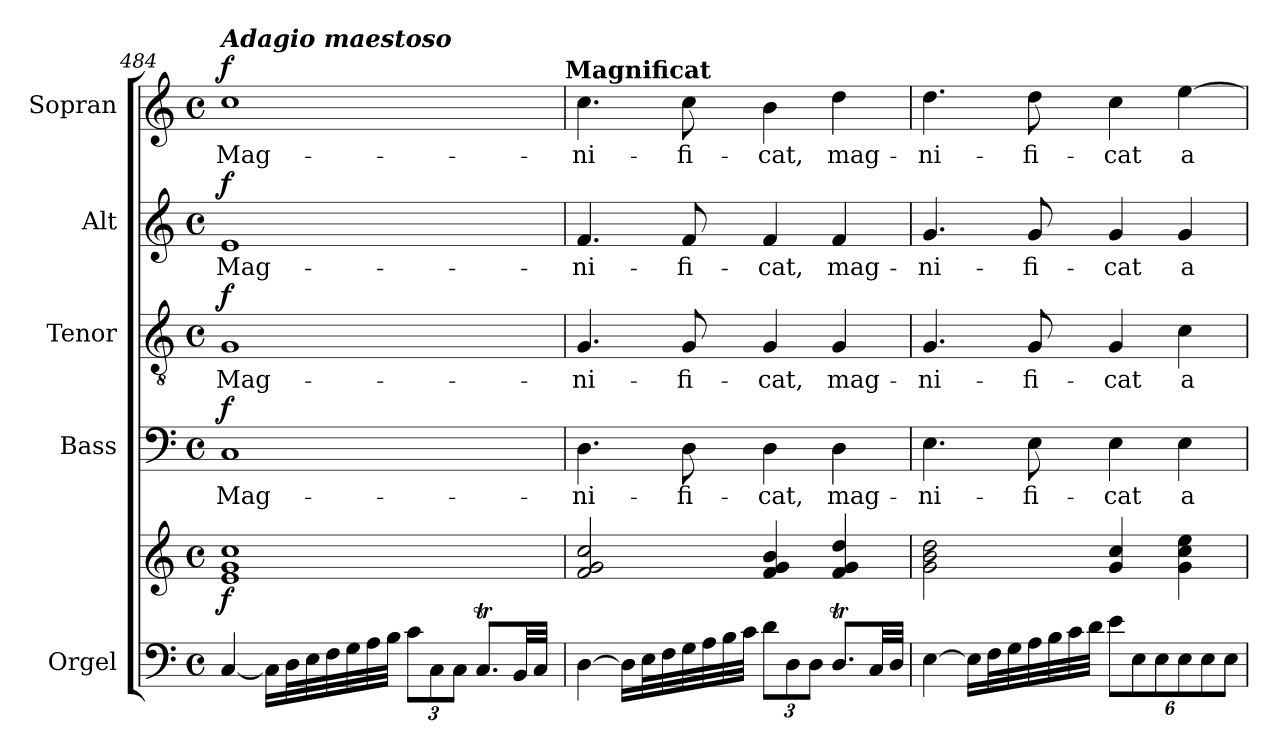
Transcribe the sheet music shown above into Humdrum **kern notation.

**kern	**kern	**dynam	**kern	**text	**dynam	**kern	**text	**dynam	**kern	**text	**dynam	**kern	**text	**dynam
*part5	*part5	*part5	*part4	*part4	*part4	*part3	*part3	*part3	*part2	*part2	*part2	*part1	*part1	*part1
*staff6	*staff5	*staff5/6	*staff4	*staff4	*staff4	*staff3	*staff3	*staff3	*staff2	*staff2	*staff2	*staff1	*staff1	*staff1
*I"Orgel	*	*	*I"Bass	*	*	*I"Tenor	*	*	*I"Alt	*	*	*I"Sopran	*	*
*I'Org.	*	*	*I'B.	*	*	*I'T.	*	*	*I'A.	*	*	*I'S.	*	*
!!LO:PB:g=z
*clefF4	*clefG2	*	*clefF4	*	*	*clefGv2	*	*	*clefG2	*	*	*clefG2	*	*
*k[]	*k[]	*	*k[]	*	*	*k[]	*	*	*k[]	*	*	*k[]	*	*
*C:	*C:	*	*C:	*	*	*C:	*	*	*C:	*	*	*C:	*	*
*M4/4	*M4/4	*	*M4/4	*	*	*M4/4	*	*	*M4/4	*	*	*M4/4	*	*
*met(c)	*met(c)	*	*met(c)	*	*	*met(c)	*	*	*met(c)	*	*	*met(c)	*	*
=484	=484	=484	=484	=484	=484	=484	=484	=484	=484	=484	=484	=484	=484	=484
!	!	!	!	!	!	!	!	!	!	!	!	!LO:TX:a:Bi:t=Adagio maestoso	!	!
!	!	!LO:DY:b	!	!LO:LY:b	!LO:DY:a	!	!LO:LY:b	!LO:DY:a	!	!LO:LY:b	!LO:DY:a	!	!LO:LY:b	!LO:DY:a
[4C/	1e 1g 1cc	f	1C	Mag-	f	1G	Mag-	f	1e	Mag-	f	1cc	Mag-	f
16C\LL]	.	.	.	.	.	.	.	.	.	.	.	.	.	.
32D\L	.	.	.	.	.	.	.	.	.	.	.	.	.	.
32E\	.	.	.	.	.	.	.	.	.	.	.	.	.	.
32F\	.	.	.	.	.	.	.	.	.	.	.	.	.	.
32G\	.	.	.	.	.	.	.	.	.	.	.	.	.	.
32A\	.	.	.	.	.	.	.	.	.	.	.	.	.	.
32B\JJJ	.	.	.	.	.	.	.	.	.	.	.	.	.	.
*Xbrackettup	*	*	*	*	*	*	*	*	*	*	*	*	*	*
12c\L	.	.	.	.	.	.	.	.	.	.	.	.	.	.
12C\	.	.	.	.	.	.	.	.	.	.	.	.	.	.
12C\J	.	.	.	.	.	.	.	.	.	.	.	.	.	.
8.CT/L	.	.	.	.	.	.	.	.	.	.	.	.	.	.
32BB/LL	.	.	.	.	.	.	.	.	.	.	.	.	.	.
32C/JJJ	.	.	.	.	.	.	.	.	.	.	.	.	.	.
16ryy	16ryy	.	16ryy	.	.	16ryy	.	.	16ryy	.	.	16ryy	.	.
!	!	!	!	!	!	!	!	!	!	!	!	!LO:TX:a:B:t=Magnificat	!	!
=485	=485	=485	=485	=485	=485	=485	=485	=485	=485	=485	=485	=485	=485	=485
!	!	!	!	!LO:LY:b	!	!	!LO:LY:b	!	!	!LO:LY:b	!	!	!LO:LY:b	!
[4D\	2f/ 2g/ 2cc/	.	4.D\	-ni-	.	4.G/	-ni-	.	4.f/	-ni-	.	4.cc\	-ni-	.
16D\LL]	.	.	.	.	.	.	.	.	.	.	.	.	.	.
32E\L	.	.	.	.	.	.	.	.	.	.	.	.	.	.
32F\	.	.	.	.	.	.	.	.	.	.	.	.	.	.
!	!	!	!	!LO:LY:b	!	!	!LO:LY:b	!	!	!LO:LY:b	!	!	!LO:LY:b	!
32G\	.	.	8D\	-fi-	.	8G/	-fi-	.	8f/	-fi-	.	8cc\	-fi-	.
32A\	.	.	.	.	.	.	.	.	.	.	.	.	.	.
32B\	.	.	.	.	.	.	.	.	.	.	.	.	.	.
32c\JJJ	.	.	.	.	.	.	.	.	.	.	.	.	.	.
!	!	!	!	!LO:LY:b	!	!	!LO:LY:b	!	!	!LO:LY:b	!	!	!LO:LY:b	!
12d\L	4f/ 4g/ 4b/	.	4D\	-cat,	.	4G/	-cat,	.	4f/	-cat,	.	4b\	-cat,	.
12D\	.	.	.	.	.	.	.	.	.	.	.	.	.	.
12D\J	.	.	.	.	.	.	.	.	.	.	.	.	.	.
!	!	!	!	!LO:LY:b	!	!	!LO:LY:b	!	!	!LO:LY:b	!	!	!LO:LY:b	!
8.DT/L	4f/ 4g/ 4dd/	.	4D\	mag-	.	4G/	mag-	.	4f/	mag-	.	4dd\	mag-	.
32C/LL	.	.	.	.	.	.	.	.	.	.	.	.	.	.
32D/JJJ	.	.	.	.	.	.	.	.	.	.	.	.	.	.
=486	=486	=486	=486	=486	=486	=486	=486	=486	=486	=486	=486	=486	=486	=486
!	!	!	!	!LO:LY:b	!	!	!LO:LY:b	!	!	!LO:LY:b	!	!	!LO:LY:b	!
[4E\	2g\ 2b\ 2dd\	.	4.E\	-ni-	.	4.G/	-ni-	.	4.g/	-ni-	.	4.dd\	-ni-	.
16E\LL]	.	.	.	.	.	.	.	.	.	.	.	.	.	.
32F\L	.	.	.	.	.	.	.	.	.	.	.	.	.	.
32G\	.	.	.	.	.	.	.	.	.	.	.	.	.	.
!	!	!	!	!LO:LY:b	!	!	!LO:LY:b	!	!	!LO:LY:b	!	!	!LO:LY:b	!
32A\	.	.	8E\	-fi-	.	8G/	-fi-	.	8g/	-fi-	.	8dd\	-fi-	.
32B\	.	.	.	.	.	.	.	.	.	.	.	.	.	.
32c\	.	.	.	.	.	.	.	.	.	.	.	.	.	.
32d\JJJ	.	.	.	.	.	.	.	.	.	.	.	.	.	.
!	!	!	!	!LO:LY:b	!	!	!LO:LY:b	!	!	!LO:LY:b	!	!	!LO:LY:b	!
12e\L	4g/ 4cc/	.	4E\	-cat	.	4G/	-cat	.	4g/	-cat	.	4cc\	-cat	.
12E\	.	.	.	.	.	.	.	.	.	.	.	.	.	.
12E\	.	.	.	.	.	.	.	.	.	.	.	.	.	.
!	!	!	!	!LO:LY:b	!	!	!LO:LY:b	!	!	!LO:LY:b	!	!	!LO:LY:b	!
12E\	4g\ 4cc\ 4ee\	.	4E\	a-	.	4c\	a-	.	4g/	a-	.	[4ee\	a-	.
12E\	.	.	.	.	.	.	.	.	.	.	.	.	.	.
12E\J	.	.	.	.	.	.	.	.	.	.	.	.	.	.
=	=	=	=	=	=	=	=	=	=	=	=	=	=	=
*-	*-	*-	*-	*-	*-	*-	*-	*-	*-	*-	*-	*-	*-	*-
